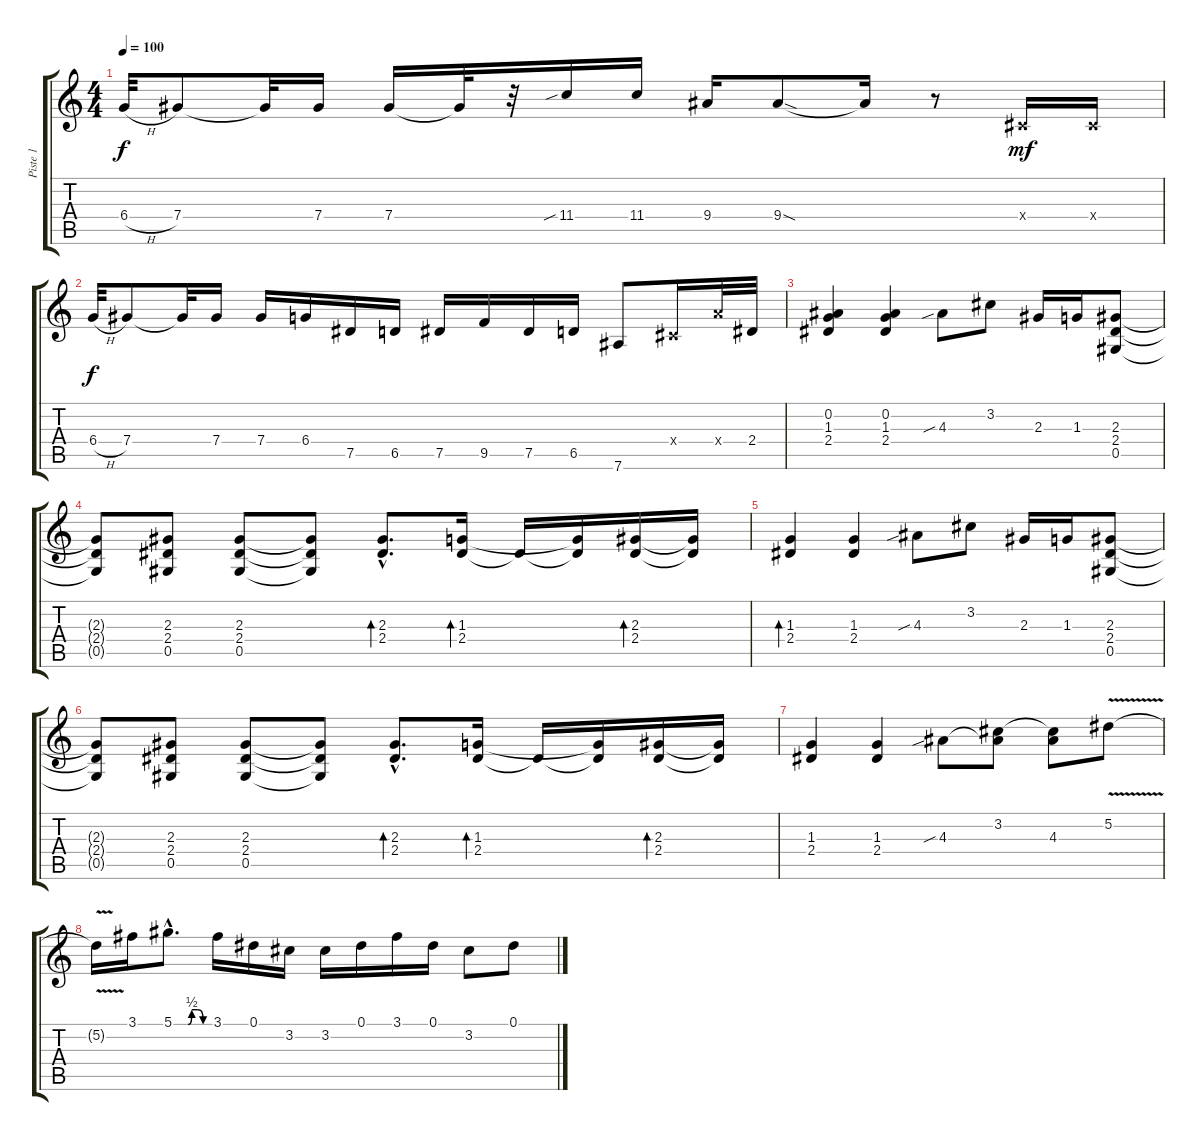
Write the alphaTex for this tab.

\track ("Piste 1" "Piste 1") {instrument overdrivenguitar}
\staff {score tabs}
\tuning (Eb4 Bb3 Gb3 Db3 Ab2 Eb2) {hide}
\ts (4 4)
\tempo 100
\clef g2
\ks c
6.4{h}.32{dy f} 7.4.8 7.4{t}.32 7.4.16 7.4.16 7.4{t}.32 r.32 11.4{sib}.16 11.4.16 9.4.16 9.4{sod}.8 9.4{t}.16 r.8 0.4{x}.16{dy mf} 0.4{x}.16 |
6.4{h}.32{dy f} 7.4.8 7.4{t}.32 7.4.16 7.4.16 6.4.16 7.5.16 6.5.16 7.5.16 9.5.16 7.5.16 6.5.16 7.6.8 0.4{x}.16 8.4{x}.32 2.4.32 |
(0.2 1.3 2.4).4 (0.2 1.3 2.4).4 4.3{sib}.8 3.2.8 2.3.16 1.3.16 (2.3 2.4 0.5).8 |
(2.3{t} 2.4{t} 0.5{t}).8 (2.3 2.4 0.5).8 (2.3 2.4 0.5).8 (2.3{t} 2.4{t} 0.5{t}).8 (2.3{hac} 2.4{hac}).8{d bd 240} (1.3 2.4).16{bd 240} 2.4{t}.16 (1.3{t} 2.4{t}).16 (2.3 2.4).16{bd 240} (2.3{t} 2.4{t}).16 |
(1.3 2.4).4{bd 240} (1.3 2.4).4 4.3{sib}.8 3.2.8 2.3.16 1.3.16 (2.3 2.4 0.5).8 |
(2.3{t} 2.4{t} 0.5{t}).8 (2.3 2.4 0.5).8 (2.3 2.4 0.5).8 (2.3{t} 2.4{t} 0.5{t}).8 (2.3{hac} 2.4{hac}).8{d bd 240} (1.3 2.4).16{bd 240} 2.4{t}.16 (1.3{t} 2.4{t}).16 (2.3 2.4).16{bd 240} (2.3{t} 2.4{t}).16 |
(1.3 2.4).4 (1.3 2.4).4 4.3{sib}.8 (3.2 4.3{t}).8 (3.2{t} 4.3).8 5.2{v}.8 |
5.2{t}.16 3.1.16 5.1{be (custom 0 0 10 0 24 0 30 2 40 2 49 0 60 0) hac}.8{d} 3.1.16 0.1.16 3.2.16 3.2.16 0.1.16 3.1.16 0.1.16 3.2.8 0.1.8
